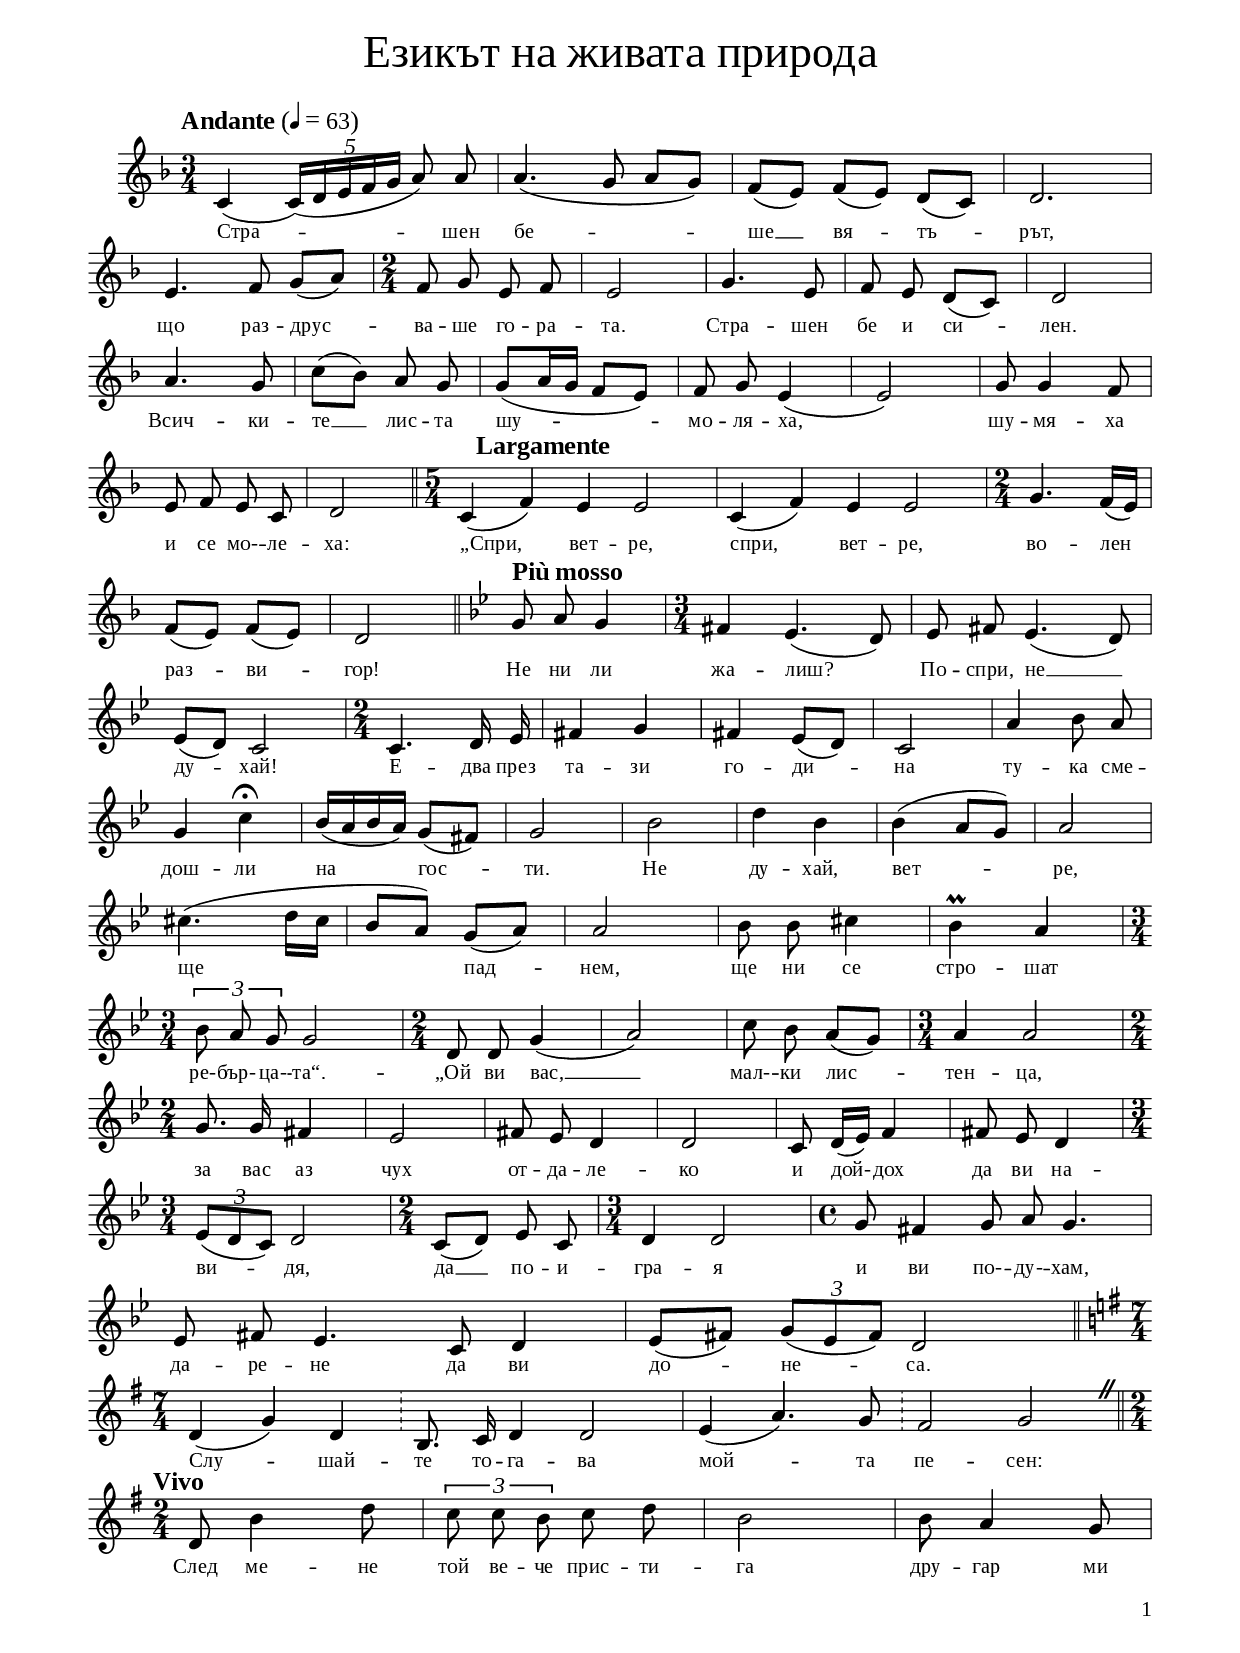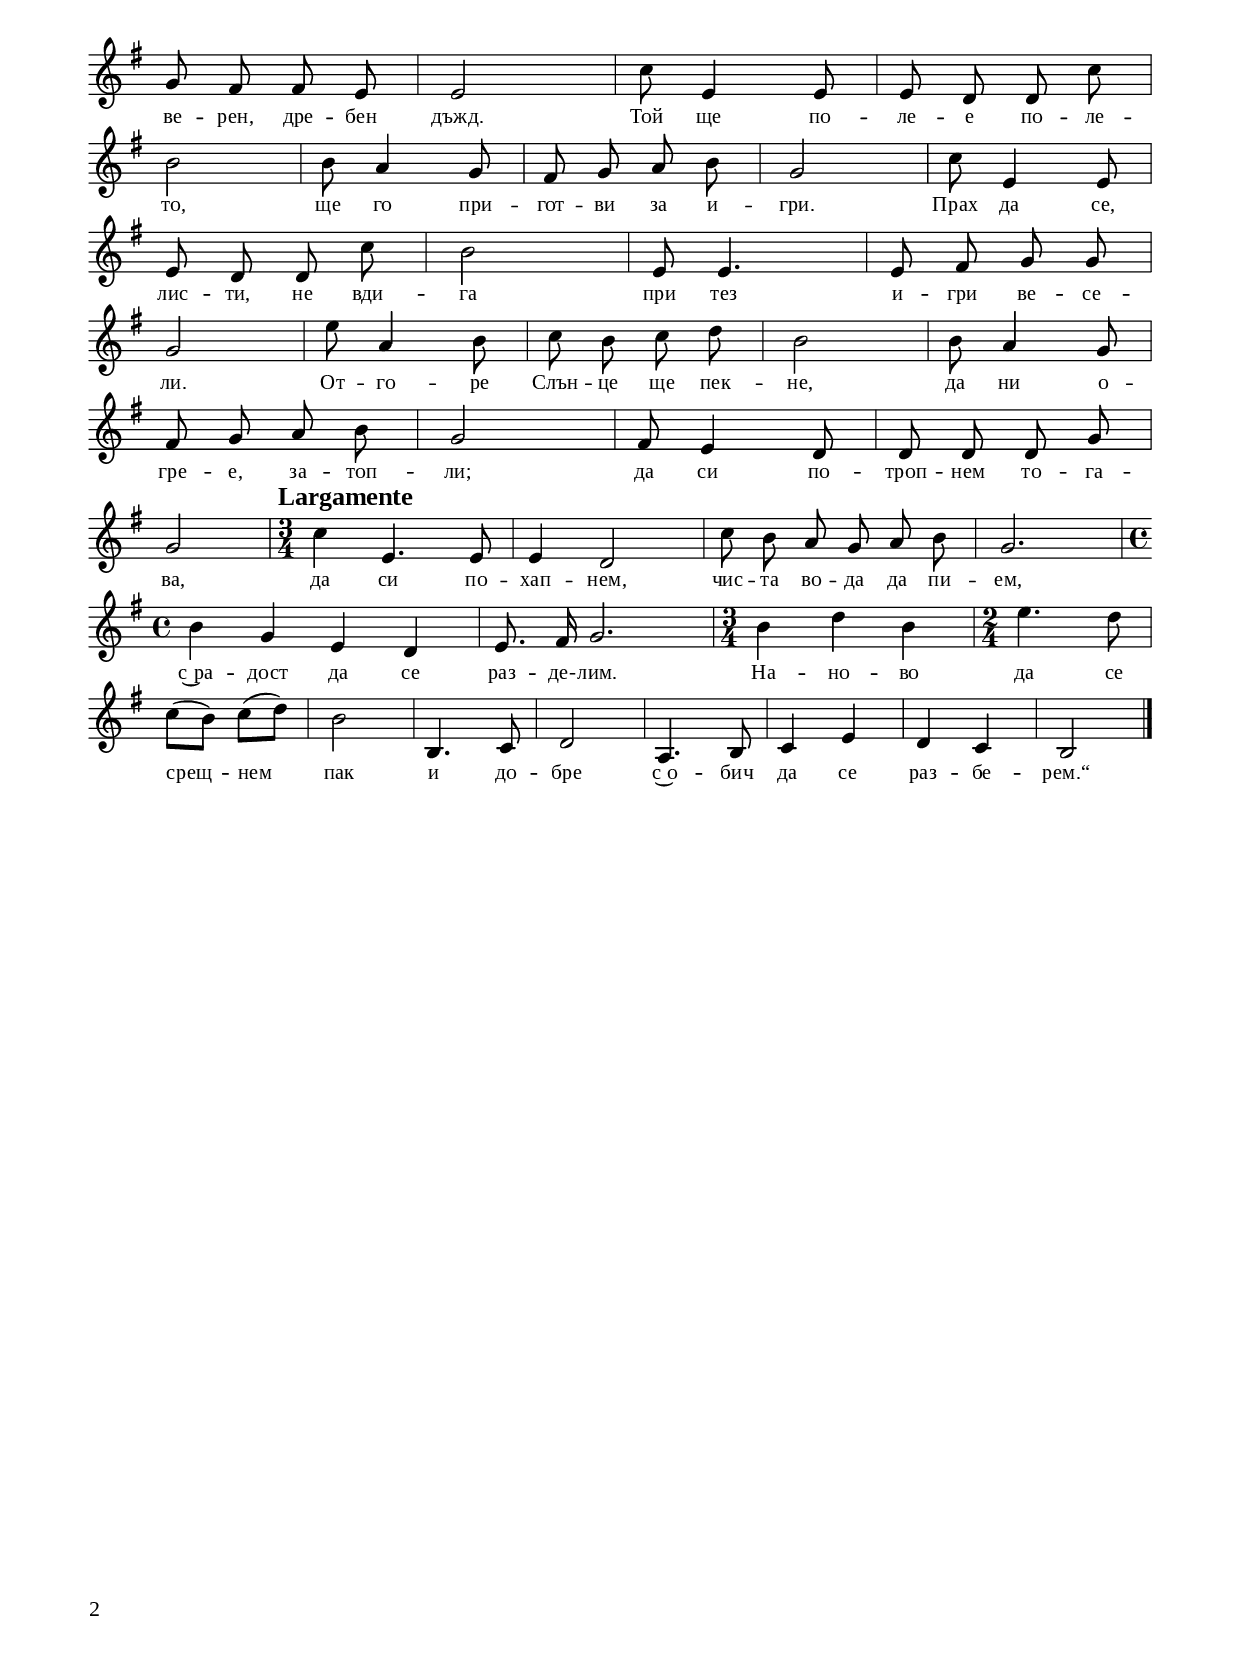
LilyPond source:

\version "2.24.4"

\include "include/globals.ily"

\bookpart {
  \label #'ref130
  \tocItem \markup "Езикът на живата природа"

  \paper {
    print-all-headers = ##t
    print-page-number = ##t
    print-first-page-number = ##t

    % put page numbers on the bottom
    oddHeaderMarkup = \markup ""
    evenHeaderMarkup = \markup ""
    oddFooterMarkup = \markup
    \fill-line {
      ""
      \if \should-print-page-number \fromproperty #'page:page-number-string
    }
    evenFooterMarkup = \markup
    \fill-line {
      \if \should-print-page-number \fromproperty #'page:page-number-string
      ""
    }

    left-margin = 1.5\cm
    right-margin = 1.5\cm
    top-margin = 1.6\cm
    bottom-margin = 1.2\cm
    ragged-bottom = ##t % do not spread the staves to fill the whole vertical space

    % change distance between staves
    system-system-spacing =
    #'((basic-distance . 9)
       (minimum-distance . 6)
       (padding . 1)
       (stretchability . 12))
  }
  \score {
    \include "include/score-layout.ily"


    \new Voice \absolute {
      \clef treble
      \key f \major
      \time 3/4
      \tempoFunc "Andante" 4 "63"
      \autoBeamOff
      c'4 ( \once \omit TupletBracket
      \times 4/5  {
        c'16 ) ( [  d'16  e'16  f'16
        g'16 ]
      }
      a'8 ) a'8  |

      a'4. ( g'8   a'8 [  g'8
      ] ) |
      f'8 ( [ e'8 ])
      f'8 ( [  e'8  ] )  d'8 ( [  c'8]) |
      d'2. \break |
      e'4. f'8  g'8 ( [
      a'8  ])
      \time 2/4 f'8 g'8 e'8  f'8 |
      e'2 | % 6
      g'4.  e'8 |
      f'8  e'8
      d'8 ( [  c'8 ]) | d'2 \break |
      a'4.  g'8 | c''8 ( [  bes'8 ]) a'8  g'8 |
      g'8 ( [ a'16   g'16]
      f'8  [ e'8 ] ) |

      f'8 g'8 e'4 ( |e'2) |
      g'8  g'4  f'8 |  \break
      e'8  f'8 e'8  c'8 | d'2 |   % 13
      \time 5/4  | \bar "||" % 13
      \tempo "        Largamente" c'4 ( f'4 )
      e'4  e'2 | % 14
      c'4 (  f'4 )  e'4  e'2 | % 15
      \time 2/4  | % 15
      g'4.  f'16 ( [  e'16 ]) \break | % 16
      f'8 ( [  e'8 ] ) f'8 ( [  e'8 ] )| % 17
      d'2 \bar "||"
      \tempo "Più mosso"
      \key g \minor | % 18
      g'8  a'8  g'4 | % 19
      \time 3/4 fis'4  es'4. ( d'8 ) |
      es'8  fis'8  es'4. ( d'8 )| \break % 21
      es'8 ( [  d'8 ])   c'2   |   % 22
      \time 2/4 c'4.  d'16  es'16 | % 23
      fis'4  g'4|  fis'4
      es'8 ( [  d'8 ])  | c'2 | % 25
      a'4 bes'8 a'8  \break  | % 26
      g'4  c''4 ^\fermata  | % 27
      \slurDown \stemUp bes'16 (
      [a'16 bes'16  a'16])
      \slurNeutral \stemNeutral
      g'8 ( [  fis'8 ] )| % 28
      g'2  | % 29
      bes'2 |  d''4  bes'4 |
      bes'4 ( a'8 [  g'8  ] ) a'2  \break | % 31
      cis''4. (  d''16 [  cis''16 ] |
      bes'8 [  a'8 ] ) % 32
      g'8 ( [  a'8 ] ) a'2 |
      bes'8  bes'8  cis''4 | % 34
      bes'4 \prall  a'4 |  \break % 35
      \time 3/4  | % 35
      \times 2/3  {
        bes'8  a'8  g'8
      }
      g'2 | \time 2/4 d'8  d'8
      g'4 ( | a'2 ) |   % 37
      c''8  bes'8  a'8 ( [  g'8 ]) |
      \time 3/4  | % 38
      a'4  a'2  | \break
      \time 2/4  | % 39
      g'8.  g'16  fis'4 |
      es'2 | % 41
      fis'8  es'8  d'4 | % 42
      d'2 | % 43
      c'8  d'16 ( [  es'16 ] ) f'4 | % 44
      fis'8 es'8  d'4 | % 46
      \time 3/4  | \break  % 46
      \once \omit TupletBracket
      \times 2/3  {
        es'8 ( [  d'8  c'8 ])
      }
      d'2 | % 47
      \time 2/4  | % 47
      c'8 ( [  d'8 ])  es'8  c'8  | % 48
      \time 3/4  | % 48
      d'4  d'2 | % 49
      \time 4/4  | % 49
      g'8  fis'4  g'8
      a'8 g'4. \break | % 51
      es'8  fis'8  es'4.  c'8
      d'4 |  es'8 ([ fis'8 ])
      \times 2/3  {
        g'8 ( [  es'8  fis'8 ] )
      } d'2 | \bar "||" \break
      \key g \major \time 7/4 | % 54
      d'4 (  g'4 )  d'4  \bar "!" b8. c'16 d'4  d'2 | % 56
      e'4 ( a'4.)   g'8  \bar "!" fis'2  g'2 \caesura \bar "||" \break
      \time 2/4  | % 58
      \tempo "Vivo" d'8 b'4  d''8 | % 59
      \tupletUp \times 2/3  {
        c''8   c''8  b'8
      } \tupletNeutral
      c''8 d''8  |
      b'2 | % 61
      b'8  a'4  g'8 | \break % 62
      g'8  fis'8  fis'8  e'8 | % 63
      e'2 | % 64
      c''8  e'4  e'8 | % 65
      e'8  d'8  d'8  c''8 | \break % 66
      b'2 | % 67
      b'8  a'4  g'8  | % 68
      fis'8  g'8  a'8  b'8 |  % 69
      g'2 |
      c''8  e'4  e'8 | \break % 71
      e'8  d'8  d'8  c''8 | % 72
      b'2  | % 73
      e'8  e'4. |   % 74
      e'8  fis'8  g'8  g'8 \break | % 75
      g'2  | % 76
      e''8  a'4  b'8 | % 77
      c''8   b'8  c''8  d''8 | % 78
      b'2 |  % 79
      b'8  a'4  g'8 |\break
      fis'8  g'8  a'8  b'8 | % 81
      g'2 | % 82
      fis'8  e'4  d'8 |
      d'8  d'8  d'8  g'8 | \break % 84
      g'2 | % 85
      \tempo "Largamente"
      \time 3/4  | % 85
      c''4  e'4.  e'8 | % 86
      e'4 d'2 | % 87
      c''8 b'8 a'8  g'8
      a'8  b'8  | % 88
      g'2. |  \break % 89
      \time 4/4  | % 89
      b'4 g'4  e'4
      d'4 |
      e'8.  fis'16  g'2.   | % 91
      \time 3/4 b'4 d''4  b'4 | \time 2/4  e''4. d''8 |  \break | % 92
      c''8 ( [  b'8 ])  c''8 ( [
      d''8 ]) | b'2 | % 93
      b4.  c'8  d'2 | % 94
      a4. b8  c'4
      e'4 | % 95
      d'4  c'4  b2 \bar "|."
    }

    \addlyrics {
      Стра --  шен
      бе --   ше __  вя -- тъ
      -- рът, що раз -- друс -- ва --
      ше го -- ра -- та. Стра -- шен
      бе и си -- лен. Всич -- ки -- те __
      лис -- та шу --
      мо -- ля -- ха, шу -- мя -- ха и се
      "мо-" -- ле -- ха: „Спри,  вет --
      ре, спри,  вет -- ре, во -- лен
      раз -- ви -- гор! Не ни
      ли жа -- лиш?  По -- спри, не __
      ду -- хай! Е -- два през та
      -- зи го -- ди -- на ту --
      ка сме -- дош -- ли на
      гос -- ти. Не ду -- хай, вет --
      ре, ще пад --
      нем, ще ни се стро -- шат "ре-" --
      "бър-" -- "ца-" -- та“. -- „Ой ви вас, __
      "мал-" -- ки лис -- тен -- ца,
      за вас аз чух от -- да -- ле -- ко
      и "дой-" -- дох да ви на -- ви
      --  дя, да __  по -- и -- гра --
      я и ви "по-" -- "ду-" -- хам, да -- ре --
      не да ви до -- не --  са.
      Слу -- шай -- те то -- га -- ва
      мой -- та пе -- сен: След ме --
      не той ве -- че прис -- ти -- га дру
      -- гар ми ве -- рен, дре -- бен
      дъжд. Той ще по -- ле -- е по --
      ле -- то, ще го при -- гот -- ви
      за и -- гри. Прах да се, лис --
      ти, не вди -- га при тез и -- гри
      ве -- се -- ли. От -- го -- ре Слън
      -- це ще пек -- не, да ни о --
      гре -- е, за -- топ -- ли; да си
      по -- троп -- нем то -- га  -- ва,
      да си по -- хап  -- нем, чис
      -- та во -- да да пи  -- ем,
      с~ра -- дост да се раз -- де- --
      лим. На -- но -- во да се срещ
      -- нем  пак и до -- бре с~о
      -- бич да се раз -- бе -- рем.“}

      \header {
        title = \titleFunc #'ref_desc_8 "Езикът на живата природа" "Ezikăt na živata priroda"
      }

      \midi{}

    }



  } % bookpart
